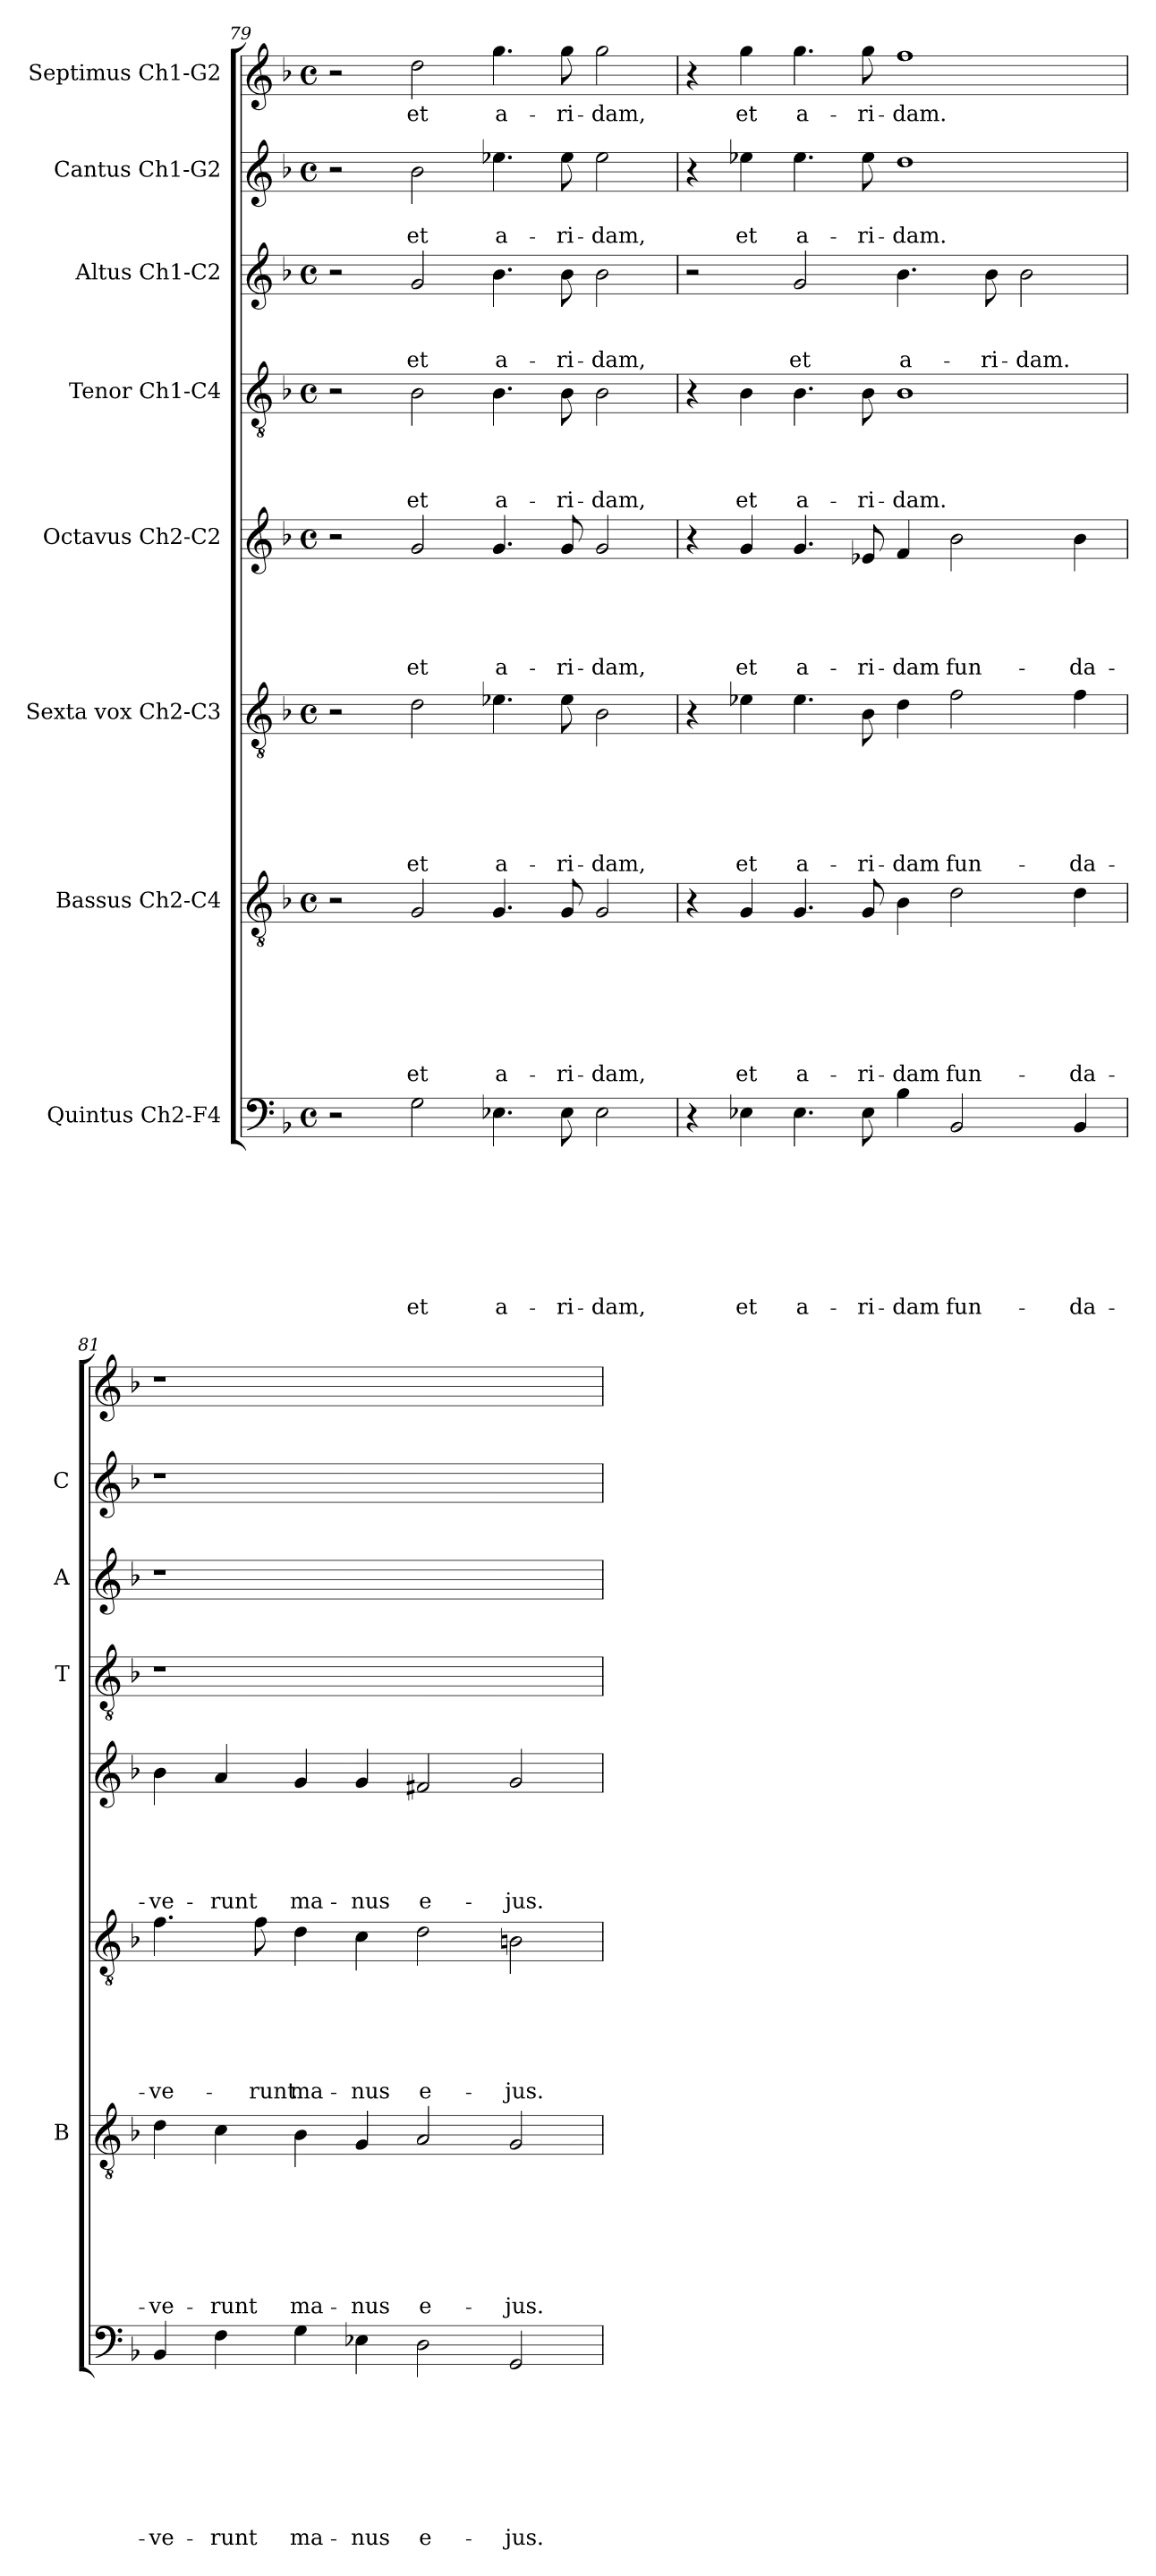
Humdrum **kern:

**kern	**text	**text	**text	**text	**text	**text	**text	**text	**kern	**text	**text	**text	**text	**text	**text	**text	**kern	**text	**text	**text	**text	**text	**text	**kern	**text	**text	**text	**text	**text	**kern	**text	**text	**text	**text	**kern	**text	**text	**text	**kern	**text	**text	**kern	**text
*part8	*part8	*part8	*part8	*part8	*part8	*part8	*part8	*part8	*part7	*part7	*part7	*part7	*part7	*part7	*part7	*part7	*part6	*part6	*part6	*part6	*part6	*part6	*part6	*part5	*part5	*part5	*part5	*part5	*part5	*part4	*part4	*part4	*part4	*part4	*part3	*part3	*part3	*part3	*part2	*part2	*part2	*part1	*part1
*staff8	*staff8	*staff8	*staff8	*staff8	*staff8	*staff8	*staff8	*staff8	*staff7	*staff7	*staff7	*staff7	*staff7	*staff7	*staff7	*staff7	*staff6	*staff6	*staff6	*staff6	*staff6	*staff6	*staff6	*staff5	*staff5	*staff5	*staff5	*staff5	*staff5	*staff4	*staff4	*staff4	*staff4	*staff4	*staff3	*staff3	*staff3	*staff3	*staff2	*staff2	*staff2	*staff1	*staff1
*I"Quintus Ch2-F4	*	*	*	*	*	*	*	*	*I"Bassus Ch2-C4	*	*	*	*	*	*	*	*I"Sexta vox  Ch2-C3	*	*	*	*	*	*	*I"Octavus Ch2-C2	*	*	*	*	*	*I"Tenor Ch1-C4	*	*	*	*	*I"Altus Ch1-C2	*	*	*	*I"Cantus Ch1-G2	*	*	*I"Septimus Ch1-G2	*
*	*	*	*	*	*	*	*	*	*I'B	*	*	*	*	*	*	*	*	*	*	*	*	*	*	*	*	*	*	*	*	*I'T	*	*	*	*	*I'A	*	*	*	*I'C	*	*	*	*
!!LO:PB:g=z
*clefF4	*	*	*	*	*	*	*	*	*clefGv2	*	*	*	*	*	*	*	*clefGv2	*	*	*	*	*	*	*clefG2	*	*	*	*	*	*clefGv2	*	*	*	*	*clefG2	*	*	*	*clefG2	*	*	*clefG2	*
*k[b-]	*	*	*	*	*	*	*	*	*k[b-]	*	*	*	*	*	*	*	*k[b-]	*	*	*	*	*	*	*k[b-]	*	*	*	*	*	*k[b-]	*	*	*	*	*k[b-]	*	*	*	*k[b-]	*	*	*k[b-]	*
*F:	*	*	*	*	*	*	*	*	*F:	*	*	*	*	*	*	*	*F:	*	*	*	*	*	*	*F:	*	*	*	*	*	*F:	*	*	*	*	*F:	*	*	*	*F:	*	*	*F:	*
*M4/4	*	*	*	*	*	*	*	*	*M4/4	*	*	*	*	*	*	*	*M4/4	*	*	*	*	*	*	*M4/4	*	*	*	*	*	*M4/4	*	*	*	*	*M4/4	*	*	*	*M4/4	*	*	*M4/4	*
*met(c)	*	*	*	*	*	*	*	*	*met(c)	*	*	*	*	*	*	*	*met(c)	*	*	*	*	*	*	*met(c)	*	*	*	*	*	*met(c)	*	*	*	*	*met(c)	*	*	*	*met(c)	*	*	*met(c)	*
=79	=79	=79	=79	=79	=79	=79	=79	=79	=79	=79	=79	=79	=79	=79	=79	=79	=79	=79	=79	=79	=79	=79	=79	=79	=79	=79	=79	=79	=79	=79	=79	=79	=79	=79	=79	=79	=79	=79	=79	=79	=79	=79	=79
2r	.	.	.	.	.	.	.	.	2r	.	.	.	.	.	.	.	2r	.	.	.	.	.	.	2r	.	.	.	.	.	2r	.	.	.	.	2r	.	.	.	2r	.	.	2r	.
!	!	!	!	!	!	!	!	!LO:LY:b	!	!	!	!	!	!	!	!LO:LY:b	!	!	!	!	!	!	!LO:LY:b	!	!	!	!	!	!LO:LY:b	!	!	!	!	!LO:LY:b	!	!	!	!LO:LY:b	!	!	!LO:LY:b	!	!LO:LY:b
2G\	.	.	.	.	.	.	.	et	2G/	.	.	.	.	.	.	et	2d\	.	.	.	.	.	et	2g/	.	.	.	.	et	2B-\	.	.	.	et	2g/	.	.	et	2b-\	.	et	2dd\	et
!	!	!	!	!	!	!	!	!LO:LY:b	!	!	!	!	!	!	!	!LO:LY:b	!	!	!	!	!	!	!LO:LY:b	!	!	!	!	!	!LO:LY:b	!	!	!	!	!LO:LY:b	!	!	!	!LO:LY:b	!	!	!LO:LY:b	!	!LO:LY:b
4.E-X\	.	.	.	.	.	.	.	a-	4.G/	.	.	.	.	.	.	a-	4.e-X\	.	.	.	.	.	a-	4.g/	.	.	.	.	a-	4.B-\	.	.	.	a-	4.b-\	.	.	a-	4.ee-X\	.	a-	4.gg\	a-
!	!	!	!	!	!	!	!	!LO:LY:b	!	!	!	!	!	!	!	!LO:LY:b	!	!	!	!	!	!	!LO:LY:b	!	!	!	!	!	!LO:LY:b	!	!	!	!	!LO:LY:b	!	!	!	!LO:LY:b	!	!	!LO:LY:b	!	!LO:LY:b
8E-\	.	.	.	.	.	.	.	-ri-	8G/	.	.	.	.	.	.	-ri-	8e-\	.	.	.	.	.	-ri-	8g/	.	.	.	.	-ri-	8B-\	.	.	.	-ri-	8b-\	.	.	-ri-	8ee-\	.	-ri-	8gg\	-ri-
!	!	!	!	!	!	!	!	!LO:LY:b	!	!	!	!	!	!	!	!LO:LY:b	!	!	!	!	!	!	!LO:LY:b	!	!	!	!	!	!LO:LY:b	!	!	!	!	!LO:LY:b	!	!	!	!LO:LY:b	!	!	!LO:LY:b	!	!LO:LY:b
2E-\	.	.	.	.	.	.	.	-dam,	2G/	.	.	.	.	.	.	-dam,	2B-\	.	.	.	.	.	-dam,	2g/	.	.	.	.	-dam,	2B-\	.	.	.	-dam,	2b-\	.	.	-dam,	2ee-\	.	-dam,	2gg\	-dam,
=80	=80	=80	=80	=80	=80	=80	=80	=80	=80	=80	=80	=80	=80	=80	=80	=80	=80	=80	=80	=80	=80	=80	=80	=80	=80	=80	=80	=80	=80	=80	=80	=80	=80	=80	=80	=80	=80	=80	=80	=80	=80	=80	=80
4r	.	.	.	.	.	.	.	.	4r	.	.	.	.	.	.	.	4r	.	.	.	.	.	.	4r	.	.	.	.	.	4r	.	.	.	.	2r	.	.	.	4r	.	.	4r	.
!	!	!	!	!	!	!	!	!LO:LY:b	!	!	!	!	!	!	!	!LO:LY:b	!	!	!	!	!	!	!LO:LY:b	!	!	!	!	!	!LO:LY:b	!	!	!	!	!LO:LY:b	!	!	!	!	!	!	!LO:LY:b	!	!LO:LY:b
4E-X\	.	.	.	.	.	.	.	et	4G/	.	.	.	.	.	.	et	4e-X\	.	.	.	.	.	et	4g/	.	.	.	.	et	4B-\	.	.	.	et	.	.	.	.	4ee-X\	.	et	4gg\	et
!	!	!	!	!	!	!	!	!LO:LY:b	!	!	!	!	!	!	!	!LO:LY:b	!	!	!	!	!	!	!LO:LY:b	!	!	!	!	!	!LO:LY:b	!	!	!	!	!LO:LY:b	!	!	!	!LO:LY:b	!	!	!LO:LY:b	!	!LO:LY:b
4.E-\	.	.	.	.	.	.	.	a-	4.G/	.	.	.	.	.	.	a-	4.e-\	.	.	.	.	.	a-	4.g/	.	.	.	.	a-	4.B-\	.	.	.	a-	2g/	.	.	et	4.ee-\	.	a-	4.gg\	a-
!	!	!	!	!	!	!	!	!LO:LY:b	!	!	!	!	!	!	!	!LO:LY:b	!	!	!	!	!	!	!LO:LY:b	!	!	!	!	!	!LO:LY:b	!	!	!	!	!LO:LY:b	!	!	!	!	!	!	!LO:LY:b	!	!LO:LY:b
8E-\	.	.	.	.	.	.	.	-ri-	8G/	.	.	.	.	.	.	-ri-	8B-\	.	.	.	.	.	-ri-	8e-X/	.	.	.	.	-ri-	8B-\	.	.	.	-ri-	.	.	.	.	8ee-\	.	-ri-	8gg\	-ri-
!	!	!	!	!	!	!	!	!LO:LY:b	!	!	!	!	!	!	!	!LO:LY:b	!	!	!	!	!	!	!LO:LY:b	!	!	!	!	!	!LO:LY:b	!	!	!	!	!LO:LY:b	!	!	!	!LO:LY:b	!	!	!LO:LY:b	!	!LO:LY:b
4B-\	.	.	.	.	.	.	.	-dam	4B-\	.	.	.	.	.	.	-dam	4d\	.	.	.	.	.	-dam	4f/	.	.	.	.	-dam	1B-	.	.	.	-dam.	4.b-\	.	.	a-	1dd	.	-dam.	1ff	-dam.
!	!	!	!	!	!	!	!	!LO:LY:b	!	!	!	!	!	!	!	!LO:LY:b	!	!	!	!	!	!	!LO:LY:b	!	!	!	!	!	!LO:LY:b	!	!	!	!	!	!	!	!	!	!	!	!	!	!
2BB-/	.	.	.	.	.	.	.	fun-	2d\	.	.	.	.	.	.	fun-	2f\	.	.	.	.	.	fun-	2b-\	.	.	.	.	fun-	.	.	.	.	.	.	.	.	.	.	.	.	.	.
!	!	!	!	!	!	!	!	!	!	!	!	!	!	!	!	!	!	!	!	!	!	!	!	!	!	!	!	!	!	!	!	!	!	!	!	!	!	!LO:LY:b	!	!	!	!	!
.	.	.	.	.	.	.	.	.	.	.	.	.	.	.	.	.	.	.	.	.	.	.	.	.	.	.	.	.	.	.	.	.	.	.	8b-\	.	.	-ri-	.	.	.	.	.
!	!	!	!	!	!	!	!	!	!	!	!	!	!	!	!	!	!	!	!	!	!	!	!	!	!	!	!	!	!	!	!	!	!	!	!	!	!	!LO:LY:b	!	!	!	!	!
.	.	.	.	.	.	.	.	.	.	.	.	.	.	.	.	.	.	.	.	.	.	.	.	.	.	.	.	.	.	.	.	.	.	.	2b-\	.	.	-dam.	.	.	.	.	.
!	!	!	!	!	!	!	!	!LO:LY:b	!	!	!	!	!	!	!	!LO:LY:b	!	!	!	!	!	!	!LO:LY:b	!	!	!	!	!	!LO:LY:b	!	!	!	!	!	!	!	!	!	!	!	!	!	!
4BB-/	.	.	.	.	.	.	.	-da-	4d\	.	.	.	.	.	.	-da-	4f\	.	.	.	.	.	-da-	4b-\	.	.	.	.	-da-	.	.	.	.	.	.	.	.	.	.	.	.	.	.
=81	=81	=81	=81	=81	=81	=81	=81	=81	=81	=81	=81	=81	=81	=81	=81	=81	=81	=81	=81	=81	=81	=81	=81	=81	=81	=81	=81	=81	=81	=81	=81	=81	=81	=81	=81	=81	=81	=81	=81	=81	=81	=81	=81
!	!	!	!	!	!	!	!	!LO:LY:b	!	!	!	!	!	!	!	!LO:LY:b	!	!	!	!	!	!	!LO:LY:b	!	!	!	!	!	!LO:LY:b	!	!	!	!	!	!	!	!	!	!	!	!	!	!
4BB-/	.	.	.	.	.	.	.	-ve-	4d\	.	.	.	.	.	.	-ve-	4.f\	.	.	.	.	.	-ve-	4b-\	.	.	.	.	-ve-	1r	.	.	.	.	1r	.	.	.	1r	.	.	1r	.
!	!	!	!	!	!	!	!	!LO:LY:b	!	!	!	!	!	!	!	!LO:LY:b	!	!	!	!	!	!	!	!	!	!	!	!	!LO:LY:b	!	!	!	!	!	!	!	!	!	!	!	!	!	!
4F\	.	.	.	.	.	.	.	-runt	4c\	.	.	.	.	.	.	-runt	.	.	.	.	.	.	.	4a/	.	.	.	.	-runt	.	.	.	.	.	.	.	.	.	.	.	.	.	.
!	!	!	!	!	!	!	!	!	!	!	!	!	!	!	!	!	!	!	!	!	!	!	!LO:LY:b	!	!	!	!	!	!	!	!	!	!	!	!	!	!	!	!	!	!	!	!
.	.	.	.	.	.	.	.	.	.	.	.	.	.	.	.	.	8f\	.	.	.	.	.	-runt	.	.	.	.	.	.	.	.	.	.	.	.	.	.	.	.	.	.	.	.
!	!	!	!	!	!	!	!	!LO:LY:b	!	!	!	!	!	!	!	!LO:LY:b	!	!	!	!	!	!	!LO:LY:b	!	!	!	!	!	!LO:LY:b	!	!	!	!	!	!	!	!	!	!	!	!	!	!
4G\	.	.	.	.	.	.	.	ma-	4B-\	.	.	.	.	.	.	ma-	4d\	.	.	.	.	.	ma-	4g/	.	.	.	.	ma-	.	.	.	.	.	.	.	.	.	.	.	.	.	.
!	!	!	!	!	!	!	!	!LO:LY:b	!	!	!	!	!	!	!	!LO:LY:b	!	!	!	!	!	!	!LO:LY:b	!	!	!	!	!	!LO:LY:b	!	!	!	!	!	!	!	!	!	!	!	!	!	!
4E-X\	.	.	.	.	.	.	.	-nus	4G/	.	.	.	.	.	.	-nus	4c\	.	.	.	.	.	-nus	4g/	.	.	.	.	-nus	.	.	.	.	.	.	.	.	.	.	.	.	.	.
!	!	!	!	!	!	!	!	!LO:LY:b	!	!	!	!	!	!	!	!LO:LY:b	!	!	!	!	!	!	!LO:LY:b	!	!	!	!	!	!LO:LY:b	!	!	!	!	!	!	!	!	!	!	!	!	!	!
2D\	.	.	.	.	.	.	.	e-	2A/	.	.	.	.	.	.	e-	2d\	.	.	.	.	.	e-	2f#X/	.	.	.	.	e-	1ryy	.	.	.	.	1ryy	.	.	.	1ryy	.	.	1ryy	.
!	!	!	!	!	!	!	!	!LO:LY:b	!	!	!	!	!	!	!	!LO:LY:b	!	!	!	!	!	!	!LO:LY:b	!	!	!	!	!	!LO:LY:b	!	!	!	!	!	!	!	!	!	!	!	!	!	!
2GG/	.	.	.	.	.	.	.	-jus.	2G/	.	.	.	.	.	.	-jus.	2Bn\	.	.	.	.	.	-jus.	2g/	.	.	.	.	-jus.	.	.	.	.	.	.	.	.	.	.	.	.	.	.
=	=	=	=	=	=	=	=	=	=	=	=	=	=	=	=	=	=	=	=	=	=	=	=	=	=	=	=	=	=	=	=	=	=	=	=	=	=	=	=	=	=	=	=
*-	*-	*-	*-	*-	*-	*-	*-	*-	*-	*-	*-	*-	*-	*-	*-	*-	*-	*-	*-	*-	*-	*-	*-	*-	*-	*-	*-	*-	*-	*-	*-	*-	*-	*-	*-	*-	*-	*-	*-	*-	*-	*-	*-
